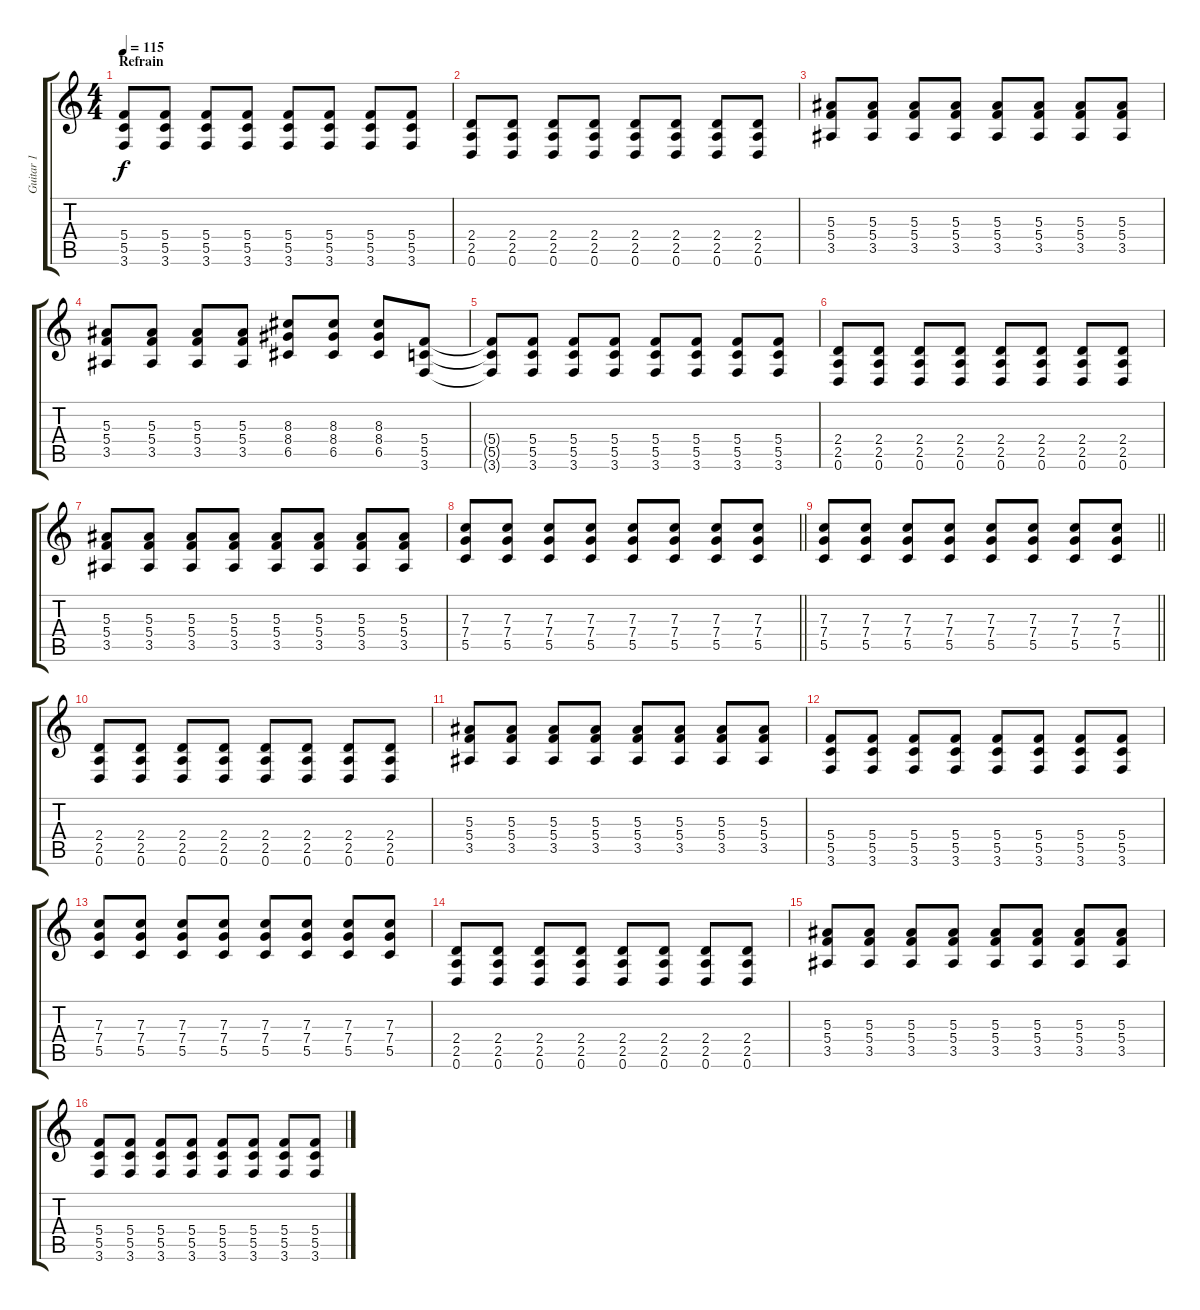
\track ("Guitar 1" "Guitar 1") {instrument overdrivenguitar}
\staff {score tabs}
\tuning (D4 A3 F3 C3 G2 D2) {hide}
\ts (4 4)
\section ("" "Refrain")
\tempo 115
\clef g2
\ks c
(5.4{t} 5.5{t} 3.6{t}).8{dy f} (5.4 5.5 3.6).8 (5.4 5.5 3.6).8 (5.4 5.5 3.6).8 (5.4 5.5 3.6).8 (5.4 5.5 3.6).8 (5.4 5.5 3.6).8 (5.4 5.5 3.6).8 |
(2.4 2.5 0.6).8 (2.4 2.5 0.6).8 (2.4 2.5 0.6).8 (2.4 2.5 0.6).8 (2.4 2.5 0.6).8 (2.4 2.5 0.6).8 (2.4 2.5 0.6).8 (2.4 2.5 0.6).8 |
(5.3 5.4 3.5).8 (5.3 5.4 3.5).8 (5.3 5.4 3.5).8 (5.3 5.4 3.5).8 (5.3 5.4 3.5).8 (5.3 5.4 3.5).8 (5.3 5.4 3.5).8 (5.3 5.4 3.5).8 |
(5.3 5.4 3.5).8 (5.3 5.4 3.5).8 (5.3 5.4 3.5).8 (5.3 5.4 3.5).8 (8.3 8.4 6.5).8 (8.3 8.4 6.5).8 (8.3 8.4 6.5).8 (5.4 5.5 3.6).8 |
(5.4{t} 5.5{t} 3.6{t}).8 (5.4 5.5 3.6).8 (5.4 5.5 3.6).8 (5.4 5.5 3.6).8 (5.4 5.5 3.6).8 (5.4 5.5 3.6).8 (5.4 5.5 3.6).8 (5.4 5.5 3.6).8 |
(2.4 2.5 0.6).8 (2.4 2.5 0.6).8 (2.4 2.5 0.6).8 (2.4 2.5 0.6).8 (2.4 2.5 0.6).8 (2.4 2.5 0.6).8 (2.4 2.5 0.6).8 (2.4 2.5 0.6).8 |
(5.3 5.4 3.5).8 (5.3 5.4 3.5).8 (5.3 5.4 3.5).8 (5.3 5.4 3.5).8 (5.3 5.4 3.5).8 (5.3 5.4 3.5).8 (5.3 5.4 3.5).8 (5.3 5.4 3.5).8 |
\barLineRight lightlight
(7.3 7.4 5.5).8 (7.3 7.4 5.5).8 (7.3 7.4 5.5).8 (7.3 7.4 5.5).8 (7.3 7.4 5.5).8 (7.3 7.4 5.5).8 (7.3 7.4 5.5).8 (7.3 7.4 5.5).8 |
\barLineRight lightlight
(7.3 7.4 5.5).8 (7.3 7.4 5.5).8 (7.3 7.4 5.5).8 (7.3 7.4 5.5).8 (7.3 7.4 5.5).8 (7.3 7.4 5.5).8 (7.3 7.4 5.5).8 (7.3 7.4 5.5).8 |
\section ("" "")
(2.4 2.5 0.6).8 (2.4 2.5 0.6).8 (2.4 2.5 0.6).8 (2.4 2.5 0.6).8 (2.4 2.5 0.6).8 (2.4 2.5 0.6).8 (2.4 2.5 0.6).8 (2.4 2.5 0.6).8 |
(5.3 5.4 3.5).8 (5.3 5.4 3.5).8 (5.3 5.4 3.5).8 (5.3 5.4 3.5).8 (5.3 5.4 3.5).8 (5.3 5.4 3.5).8 (5.3 5.4 3.5).8 (5.3 5.4 3.5).8 |
(5.4 5.5 3.6).8 (5.4 5.5 3.6).8 (5.4 5.5 3.6).8 (5.4 5.5 3.6).8 (5.4 5.5 3.6).8 (5.4 5.5 3.6).8 (5.4 5.5 3.6).8 (5.4 5.5 3.6).8 |
(7.3 7.4 5.5).8 (7.3 7.4 5.5).8 (7.3 7.4 5.5).8 (7.3 7.4 5.5).8 (7.3 7.4 5.5).8 (7.3 7.4 5.5).8 (7.3 7.4 5.5).8 (7.3 7.4 5.5).8 |
(2.4 2.5 0.6).8 (2.4 2.5 0.6).8 (2.4 2.5 0.6).8 (2.4 2.5 0.6).8 (2.4 2.5 0.6).8 (2.4 2.5 0.6).8 (2.4 2.5 0.6).8 (2.4 2.5 0.6).8 |
(5.3 5.4 3.5).8 (5.3 5.4 3.5).8 (5.3 5.4 3.5).8 (5.3 5.4 3.5).8 (5.3 5.4 3.5).8 (5.3 5.4 3.5).8 (5.3 5.4 3.5).8 (5.3 5.4 3.5).8 |
(5.4 5.5 3.6).8 (5.4 5.5 3.6).8 (5.4 5.5 3.6).8 (5.4 5.5 3.6).8 (5.4 5.5 3.6).8 (5.4 5.5 3.6).8 (5.4 5.5 3.6).8 (5.4 5.5 3.6).8
